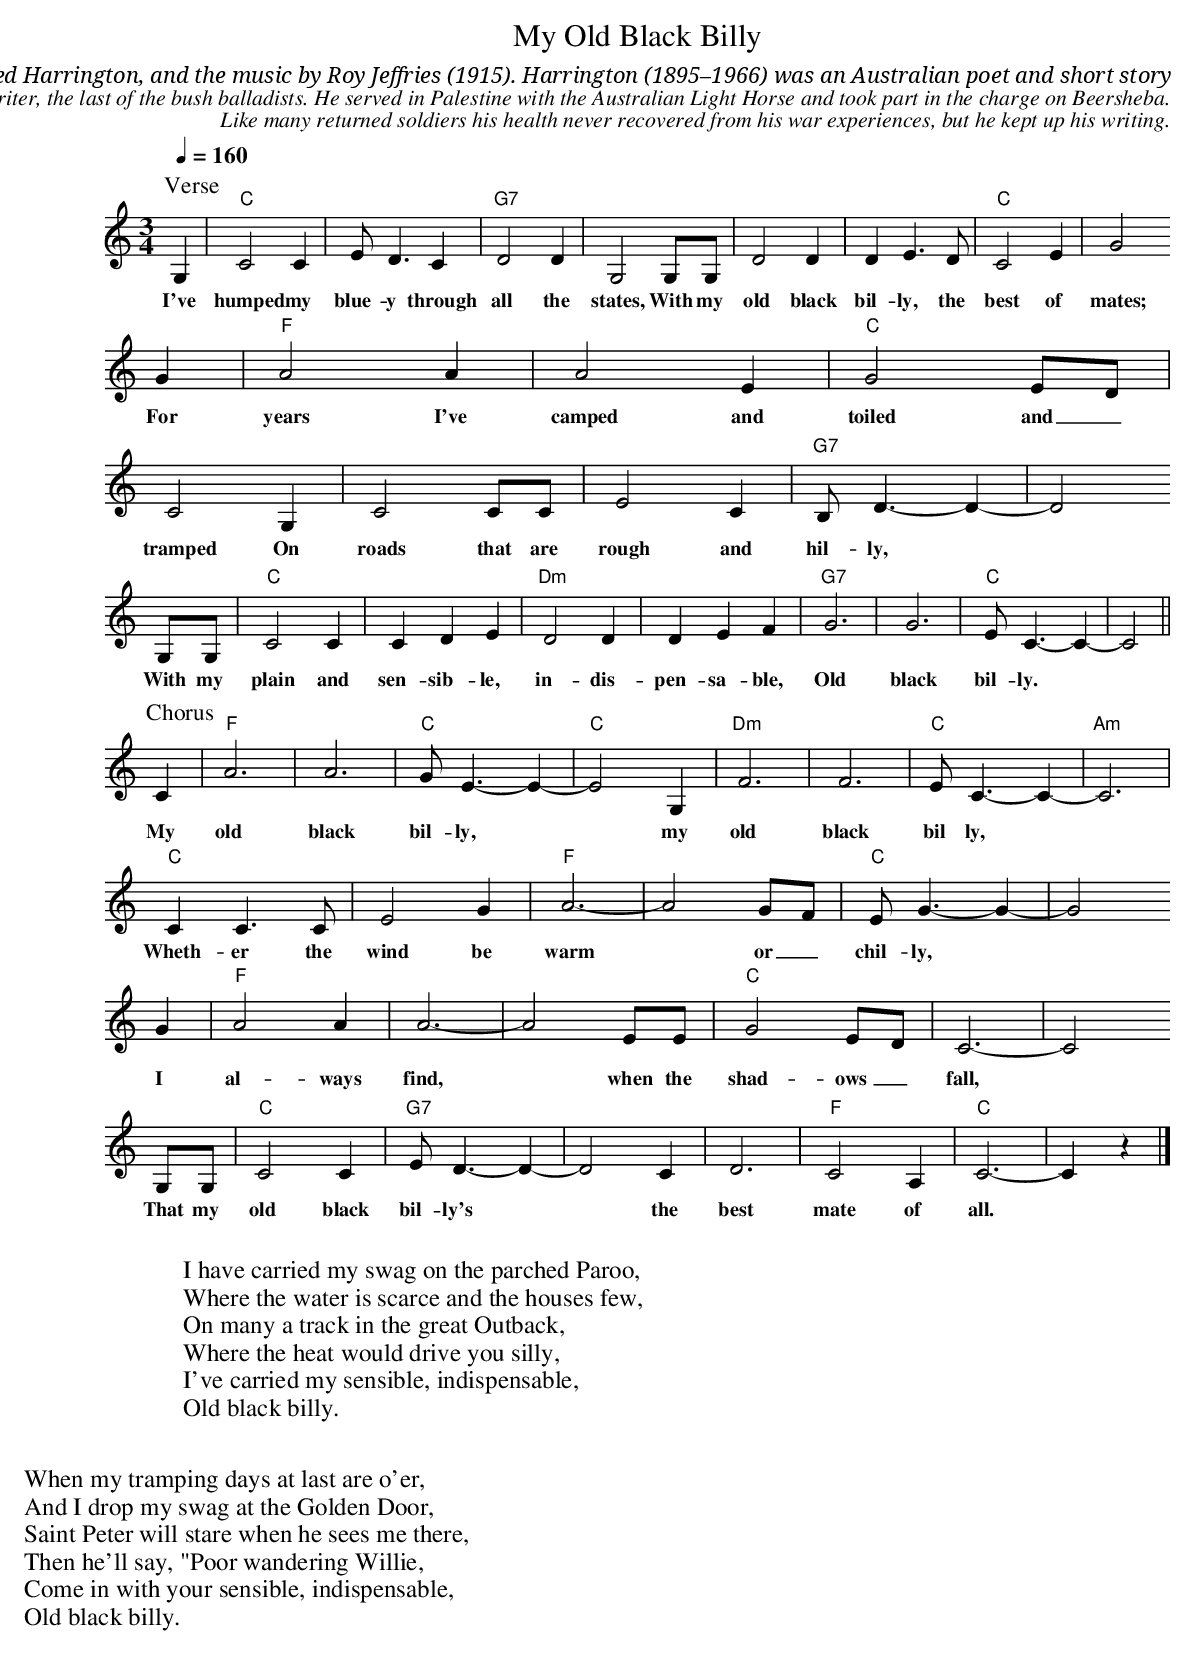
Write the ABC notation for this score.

X:1
T:My Old Black Billy
C:Words are by Ted Harrington, and the music by Roy Jeffries (1915). Harrington (1895–1966) was an Australian poet and short story
C:writer, the last of the bush balladists. He served in Palestine with the Australian Light Horse and took part in the charge on Beersheba.
C:Like many returned soldiers his health never recovered from his war experiences, but he kept up his writing.
M:3/4
L:1/4
Q:160
K:C
P:Verse
G,|"C"C2C|E<DC|"G7"D2D|G,2G,/G,/|\
w:I've humped my blue-y through all the states, With my
D2D|DE>D|"C"C2E|G2
w:old black bil-ly, the best of mates;
G|"F"A2A|A2E|"C"G2E/D/|C2G,|\
w:For years I've camped and toiled and_ tramped On
C2C/C/|E2C|"G7"B,<D-D-|D2
w:roads that are rough and hil-ly,**
G,/G,/|"C"C2C|CDE|"Dm"D2D|DEF|\
w:With my plain and sen-sib-le, in-dis-pen-sa-ble,
"G7"G3|G3|"C"E<C-C-|C2||
w:Old black bil-ly.
P:Chorus
C|"F"A3|A3|"C"G<E-E-|"C"E2G,|\
w:My old black bil-ly,** my
"Dm"F3|F3|"C"E<C-C-|"Am"C3|
w:old black bil ly,**
"C"CC>C|E2G|"F"A3-|A2G/F/|"C"E<G-G-|G2
w:Wheth-er the wind be warm* or_ chil-ly,**
G|"F"A2A|A3-|A2E/E/|"C"G2E/D/|C3-|C2
w:I al-ways find,* when the shad-ows_ fall,*
G,/G,/|"C"C2C|"G7"E<D-D-|D2C|D3|"F"C2A,|"C"C3-|Cz|]
w:That my old black bil-ly's** the best mate of all.
W:
W:I have carried my swag on the parched Paroo,
W:Where the water is scarce and the houses few,
W:On many a track in the great Outback,
W:Where the heat would drive you silly,
W:I've carried my sensible, indispensable,
W:Old black billy.
W:
W:
W:When my tramping days at last are o'er,
W:And I drop my swag at the Golden Door,
W:Saint Peter will stare when he sees me there,
W:Then he'll say, "Poor wandering Willie,
W:Come in with your sensible, indispensable,
W:Old black billy.
